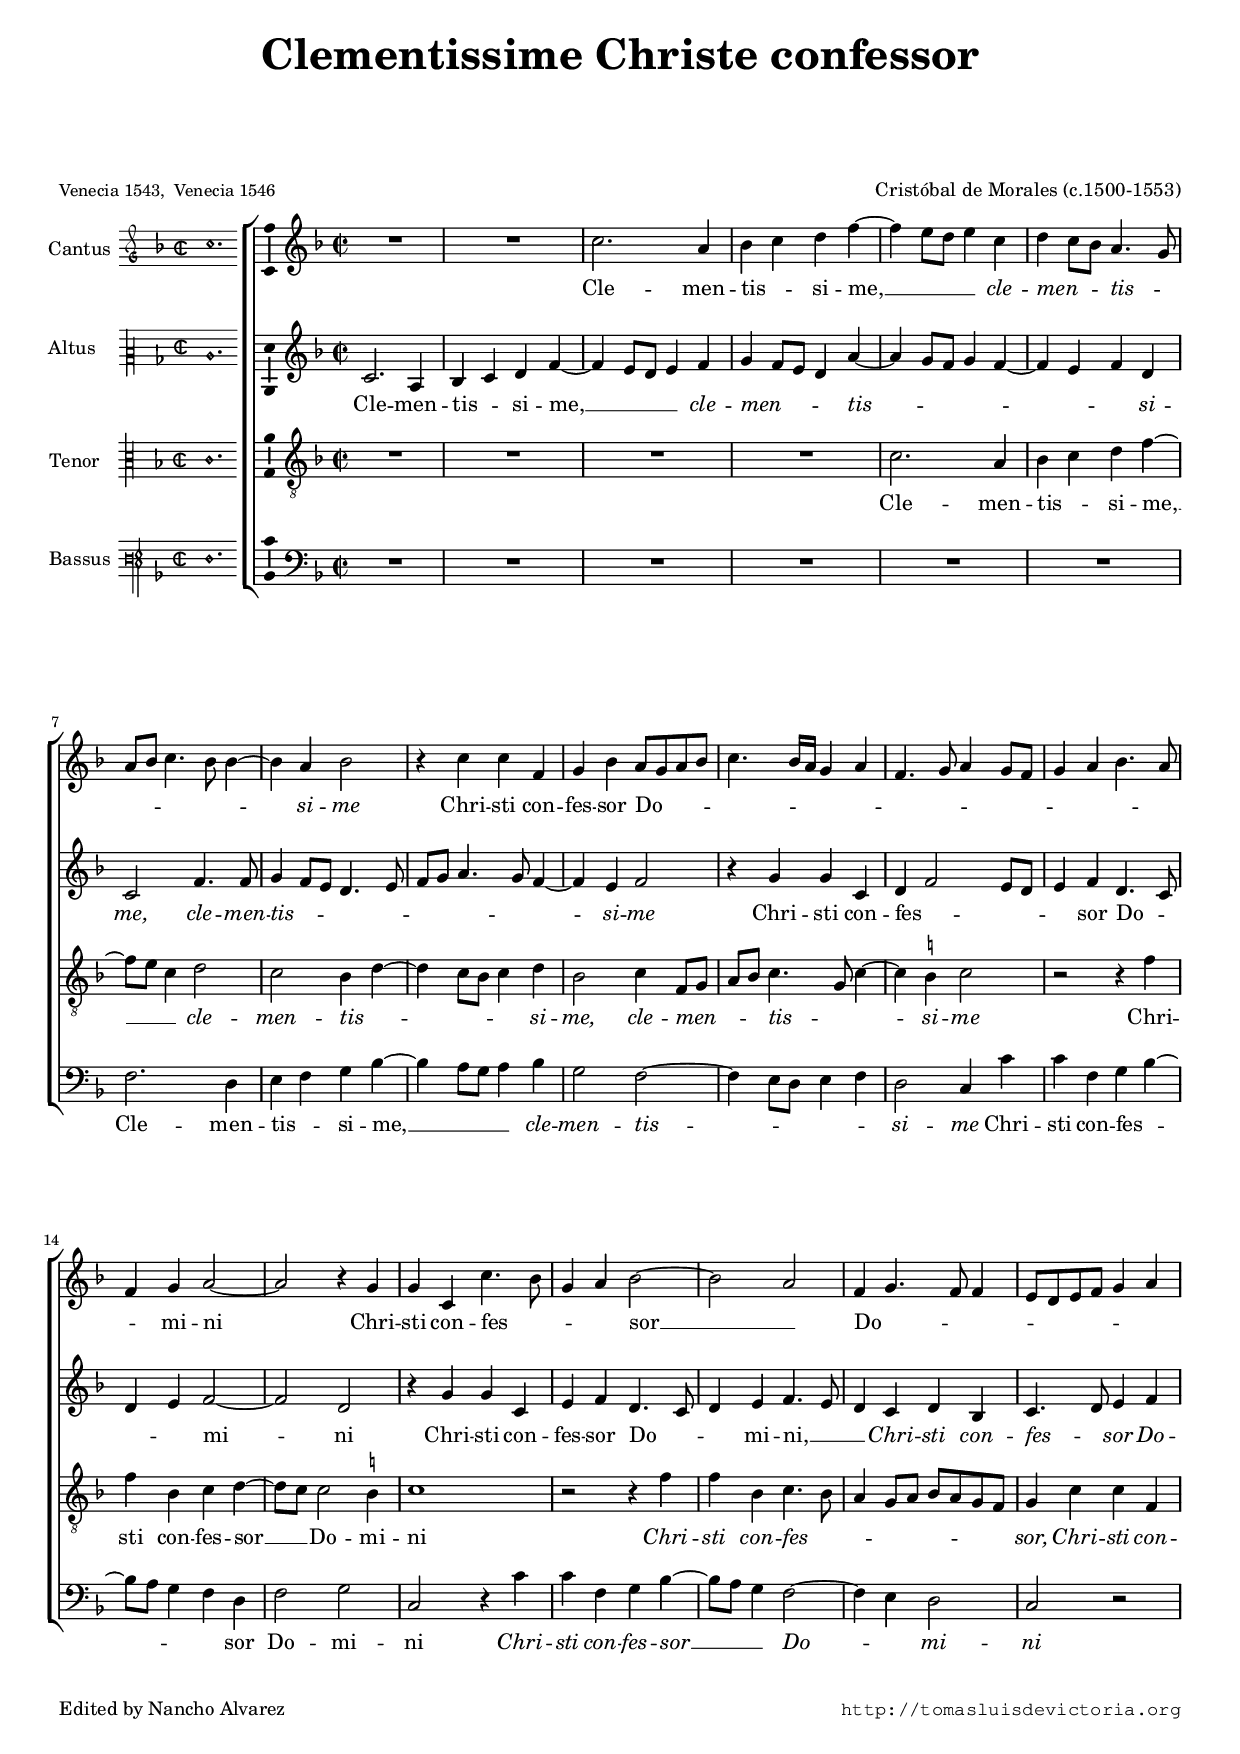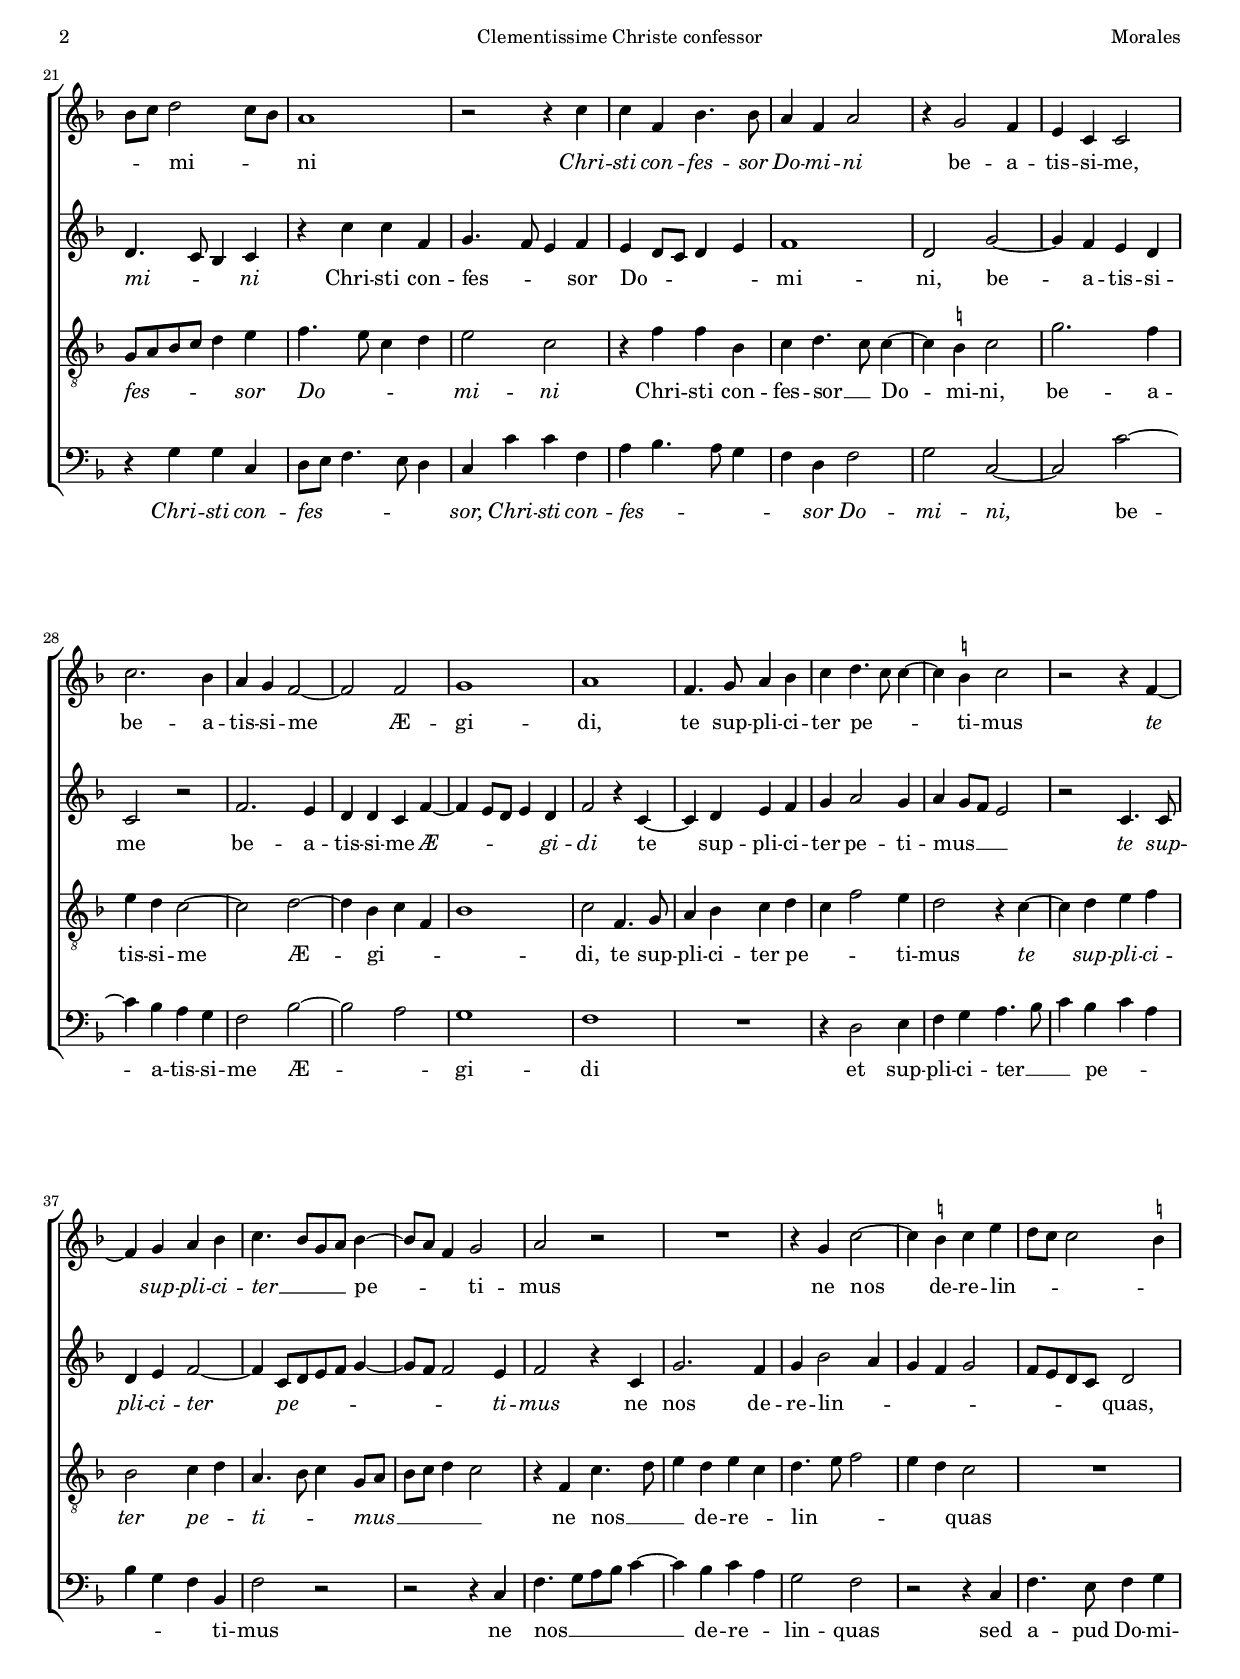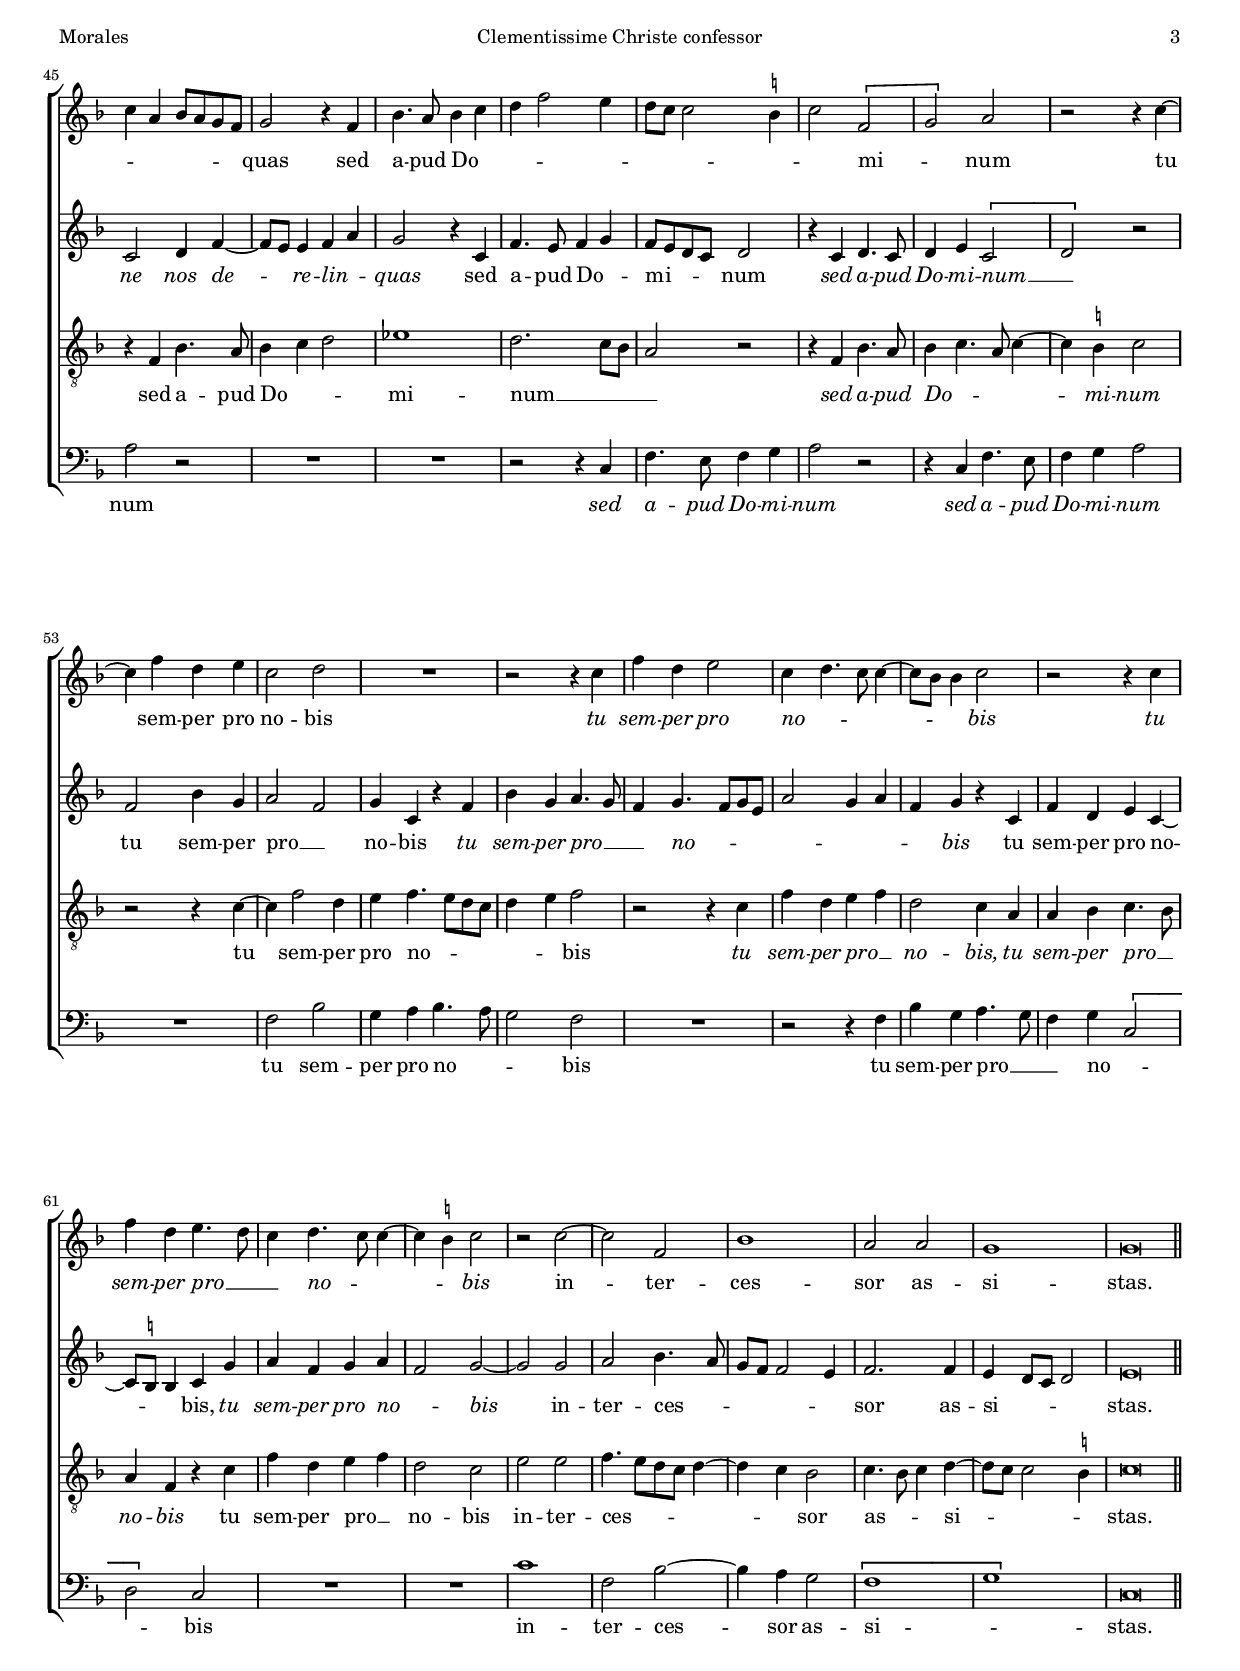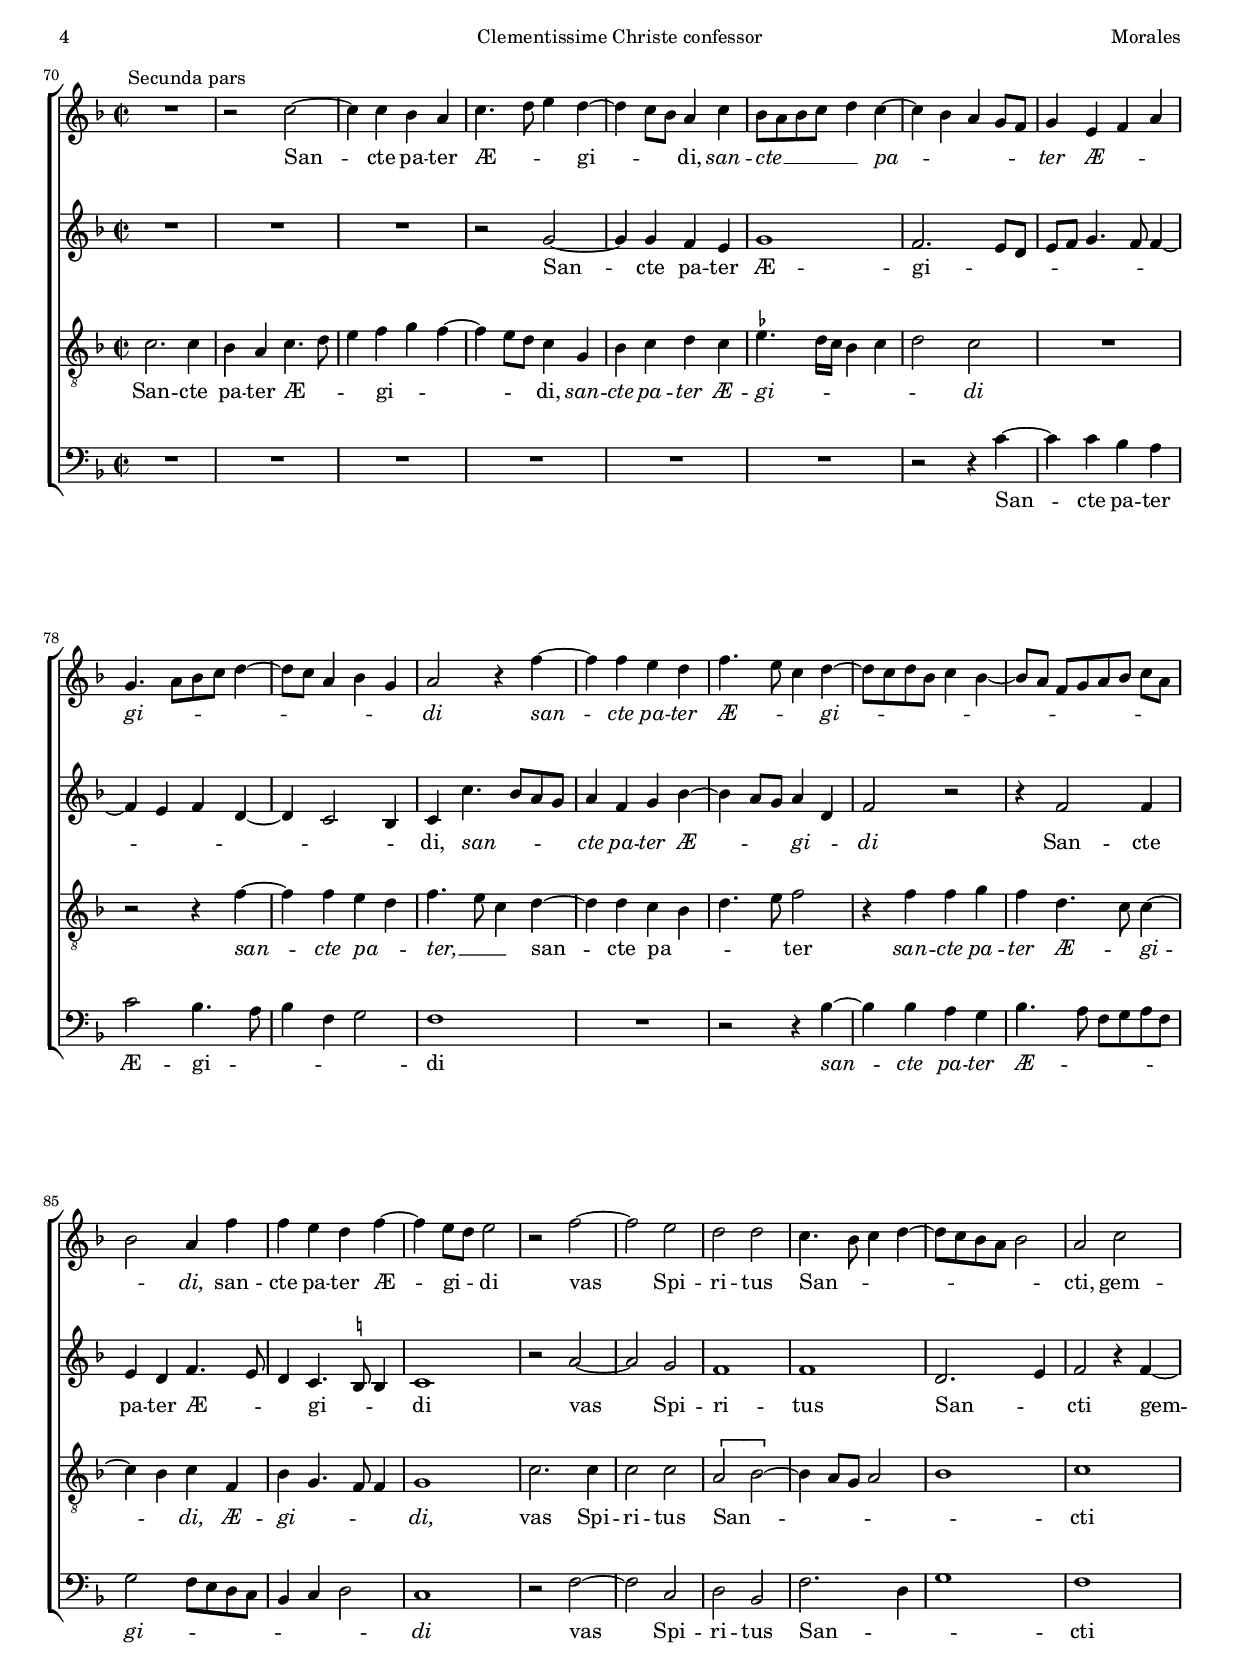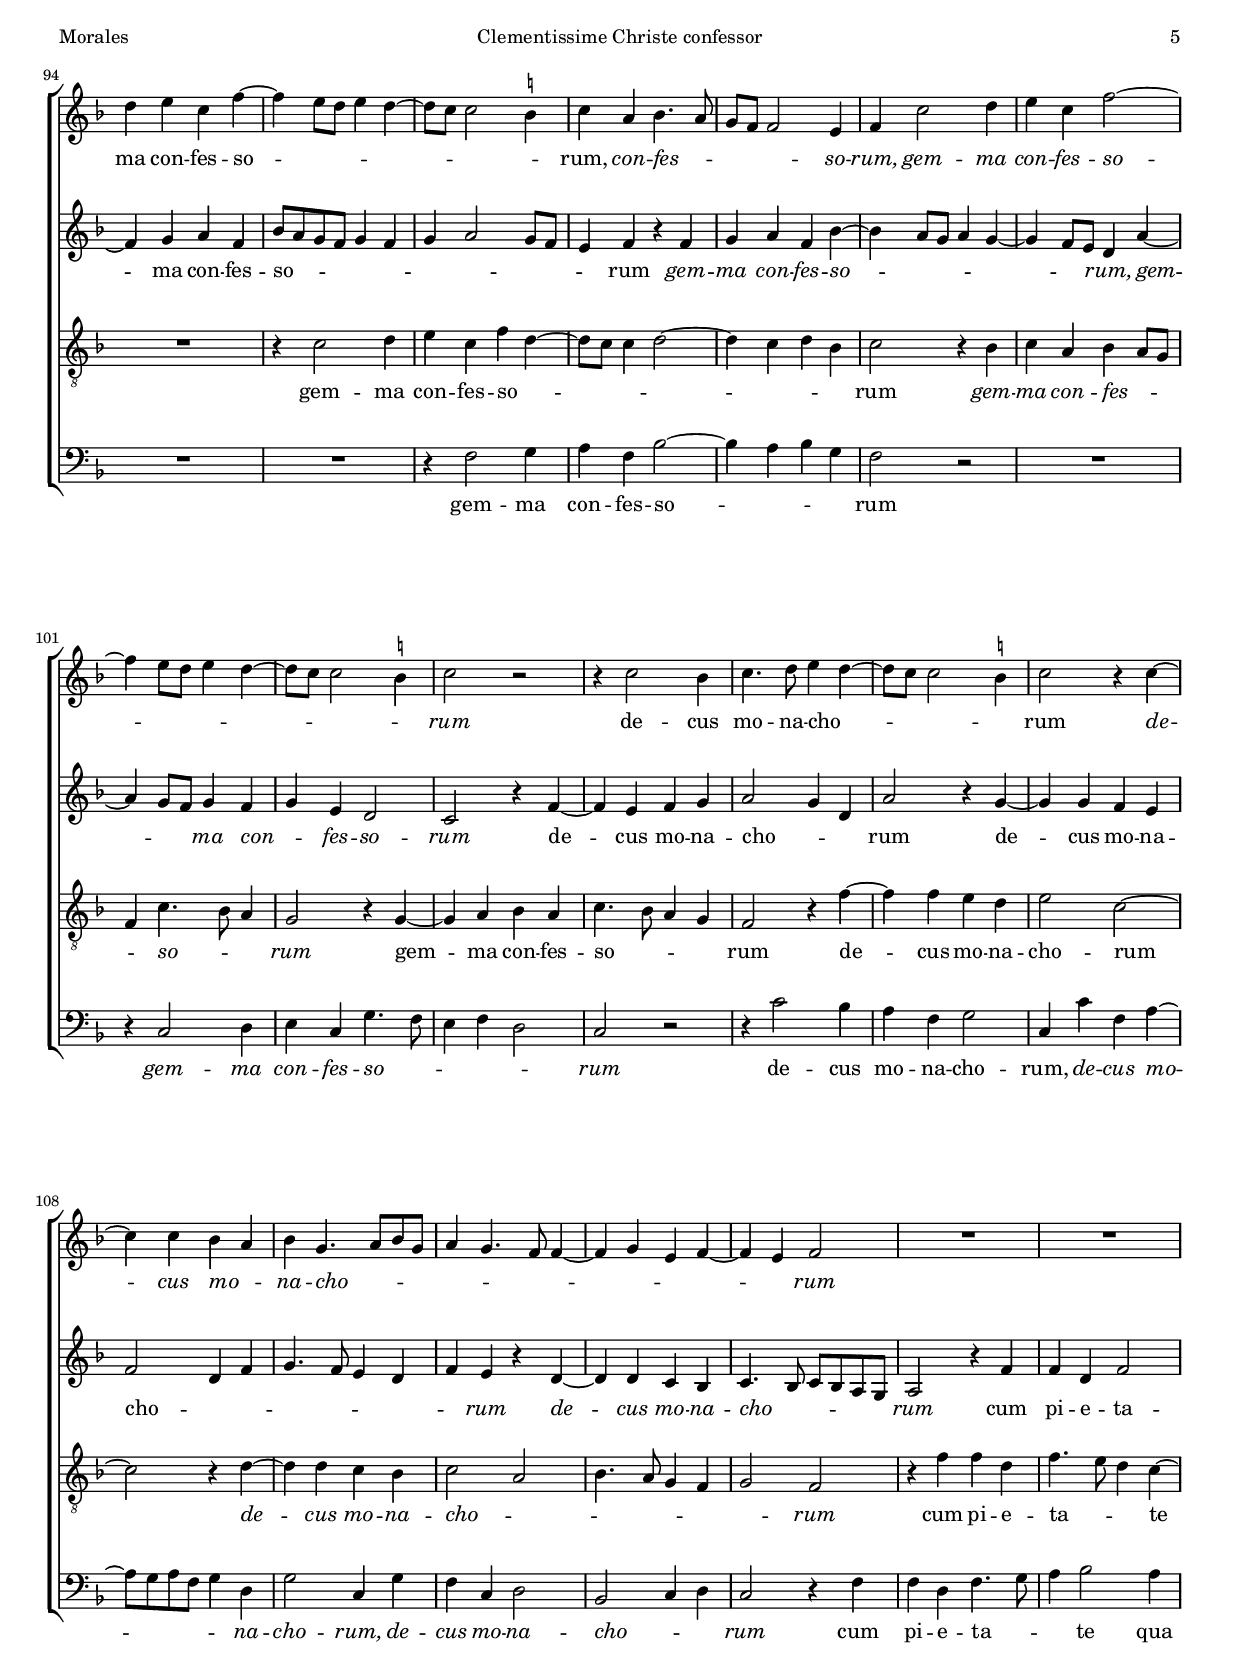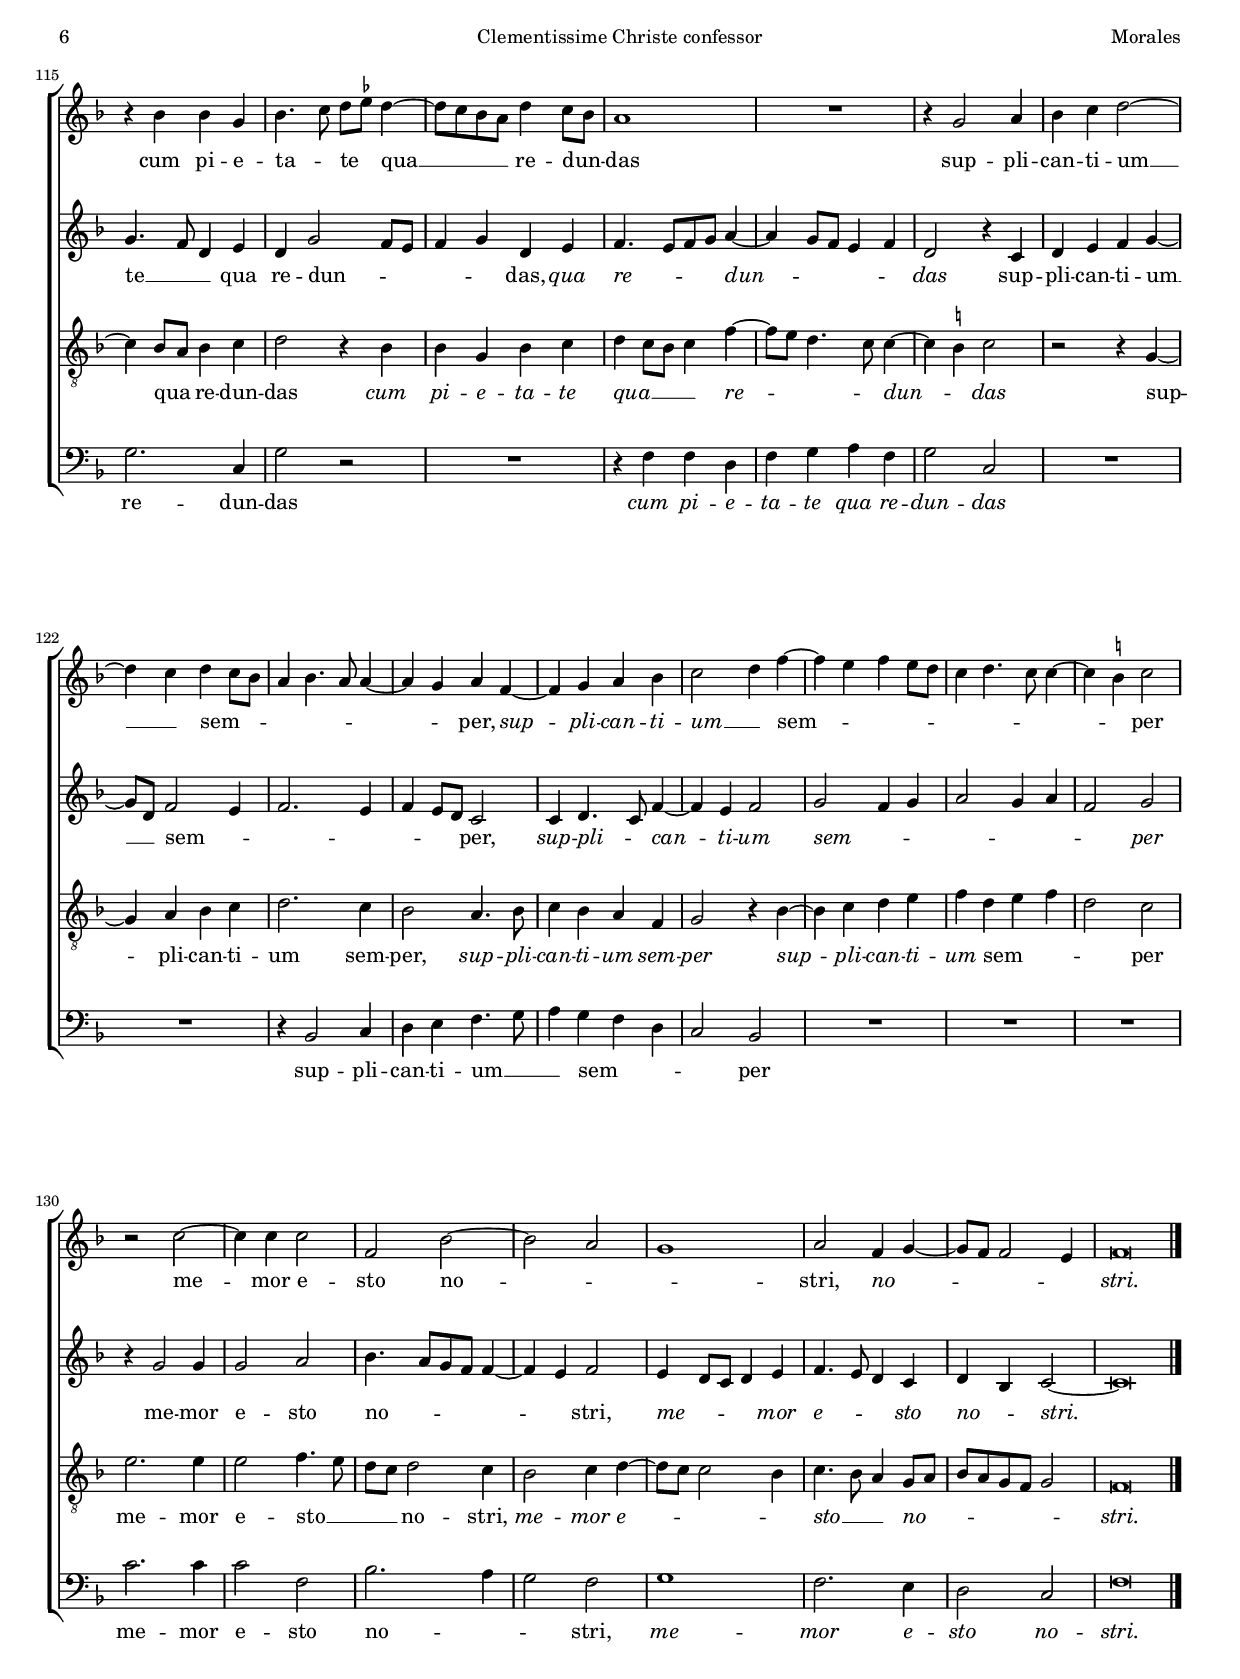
\version "2.18.0"

#(set-default-paper-size "a4")
#(set-global-staff-size 16.5)
#(ly:set-option 'point-and-click #f)
%mobile -s15.5 -i3.2

italicas=\override LyricText.font-shape = #'italic
rectas=\override LyricText.font-shape = #'upright
ss=\once \set suggestAccidentals = ##t
incipitwidth = 20

htitle="Clementissime Christe confessor"
hcomposer="Morales"

\header {
	title=\markup{\fontsize #3 "Clementissime Christe confessor"}
	subtitle=" "
	subsubtitle=\markup{\column{" " " " " "}}
	composer="Cristóbal de Morales (c.1500-1553)"
        pdfauthor=\composer
	%opus="(-)"
	poet=\markup{\smaller "Venecia 1543,  Venecia 1546"} 
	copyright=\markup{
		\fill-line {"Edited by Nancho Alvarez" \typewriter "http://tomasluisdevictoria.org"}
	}
%	tagline=""
}

global={\key f \major \time 2/2 \skip 1*69 \bar "||" \break 
	\override Score.TimeSignature.break-visibility = #'#(#f #t #t)
			\time 2/2 \skip 1*68 \bar "|."

}


cantus=\relative c''{
	R1*2
	c2. a4
	bes c d f ~
	f4 e8 d e4 c
	d c8 bes a4. g8
	a bes c4. bes8 bes4 ~
	bes a bes2
	r4 c c f,
	g4 bes a8 g a bes
	c4. bes16 a g4 a
	f4. g8 a4 g8 f
	g4 a bes4. a8
	f4 g a2 ~
	a r4 g
	g c, c'4. bes8
	g4 a bes2 ~
	bes a
	f4 g4. f8 f4
	e8 d e f g4 a
	bes8 c d2 c8 bes
	a1
	r2 r4 c
	c f, bes4. bes8
	a4 f a2
	r4 g2 f4
	e c c2
	c'2. bes4 
	a g f2 ~
	f2 f
	g1
	a
	f4. g8 a4 bes
	c4 d4. c8 c4 ~
	c4 \ss b c2
	r2 r4 f, ~
	f g a bes
	c4. bes8[ g a] bes4 ~
	bes8 a f4 g2
	a2 r
	R1
	r4 g c2 ~
	c4 \ss b c e
	d8 c c2 \ss b4
	c4 a bes8 a g f
	g2 r4 f
	bes4. a8 bes4 c
	d f2 e4
	d8 c c2 \ss b4
	c2 \[f,2
	g2\] a
	r2 r4 c ~
	c f d e
	c2 d
	R1
	r2 r4 c
	f d e2
	c4 d4. c8 c4 ~
	c8 bes bes4 c2
	r2 r4 c
	f d e4. d8
	c4 d4. c8 c4 ~
	c \ss b c2
	r2 c ~
	c f,
	bes1
	a2 a
	g1
	g\breve*1/2
	\override TextScript.padding = #1.1
	\override TextScript.X-offset = #-2
	
	s4*0^\markup{"Secunda pars"}
	R1
	r2 c ~
	c4 c bes a
	c4. d8 e4 d ~
	d c8 bes a4 c
	bes8 a bes c d4 c ~
	c bes a g8 f
	g4 e f a 
	g4. a8[ bes c] d4 ~
	d8 c a4 bes g
	a2 r4 f' ~
	f4 f e d
	f4. e8 c4 d ~
	d8 c d bes c4 bes ~
	bes8[ a] f[ g a bes] c[ a]
	bes2 a4 f'
	f e d f ~
	f e8 d e2
	r2 f ~
	f2 e
	d d
	c4. bes8 c4 d ~
	d8 c bes a bes2
	a c
	d4 e c f ~
	f4 e8 d e4 d ~
	d8 c c2 \ss b4 % CSIC bes
	c4 a4 bes4. a8
	g8 f f2 e4
	f4 c'2 d4
	e c f2 ~
	f4 e8 d e4 d ~
	d8 c c2 \ss b4
	c2 r
	r4 c2 bes4
	c4. d8 e4 d ~
	d8 c c2 \ss b4
	c2 r4 c ~
	c c bes a
	bes4 g4. a8 bes g
	a4 g4. f8 f4 ~
	f g e f ~
	f e f2
	R1
	R1
	r4 bes bes g
	bes4. c8 d \ss ees d4 ~
	d8 c bes a d4 c8 bes
	a1
	R1
	r4 g2 a4
	bes c d2 ~
	d4 c d c8 bes
	a4 bes4. a8 a4 ~
	a g a f ~
	f g a bes
	c2 d4 f ~
	f e f e8 d
	c4 d4. c8 c4 ~
	c \ss b c2
	r2 c ~
	c4 c c2
	f,2 bes ~
	bes a
	g1
	a2 f4 g ~
	g8 f f2 e4
	f\breve*1/2
}

altus=\relative c'{
	c2. a4 
	bes c d f ~
	f e8 d e4 f
	g f8 e d4 a' ~
	a4 g8 f g4 f ~
	f e f d 
	c2 f4. f8
	g4 f8 e d4. e8
	f g a4. g8 f4 ~
	f4 e f2
	r4 g g c, 
	d f2 e8 d
	e4 f d4. c8
	d4 e f2 ~
	f2 d
	r4 g g c,
	e f d4. c8
	d4 e f4. e8
	d4 c d bes
	c4. d8 e4 f
	d4. c8 bes4 c
	r4 c' c f,
	g4. f8 e4 f
	e d8 c d4 e
	f1
	d2 g ~
	g4 f e d
	c2 r
	f2. e4
	d4 d c f ~
	f e8 d e4 d
	f2 r4 c ~
	c d e f
	g4 a2 g4
	a4 g8 f e2
	r2 c4. c8 
	d4 e f2 ~
	f4 c8[ d e f] g4 ~
	g8 f f2 e4
	f2 r4 c
	g'2. f4
	g bes2 a4
	g f g2
	f8 e d c d2
	c2 d4 f ~
	f8 e e4 f a
	g2 r4 c,
	f4. e8 f4 g
	f8 e d c d2
	r4 c d4. c8
	d4 e \[c2
	d\] r
	f2 bes4 g
	a2 f
	g4 c, r f
	bes g a4. g8
	f4 g4. f8 g e
	a2 g4 a
	f g r c,
	f4 d e c ~
	c8 \ss b b4 c g'
	a f g a
	f2 g ~
	g g
	a2 bes4. a8 
	g8 f f2 e4
	f2. f4
	e d8 c d2
	e\breve*1/2
	R1*3
	r2 g ~
	g4 g f e
	g1
	f2. e8 d
	e f g4. f8 f4 ~
	f e f d ~
	d c2 bes4
	c4 c'4. bes8 a g 
	a4 f g bes ~
	bes a8 g a4 d,
	f2 r
	r4 f2 f4
	e d f4. e8
	d4 c4. \ss b8 b4
	c1
	r2 a' ~
	a2 g
	f1
	f
	d2. e4
	f2 r4 f ~
	f4 g a f
	bes8 a g f g4 f
	g a2 g8 f
	e4 f r f
	g a f bes ~
	bes4 a8 g a4 g ~
	g f8 e d4 a' ~
	a4 g8 f g4 f
	g e d2
	c r4 f ~
	f e f g
	a2 g4 d
	a'2 r4 g ~
	g g f e
	f2 d4 f
	g4. f8 e4 d
	f e r d ~
	d d c bes % \ss b
	c4. bes8 c bes a g
	a2 r4 f'
	f d f2
	g4. f8 d4 e
	d g2 f8 e
	f4 g d e
	f4. e8[ f g] a4 ~
	a g8 f e4 f
	d2 r4 c
	d e f g ~
	g8 d f2 e4
	f2. e4
	f e8 d c2
	c4 d4. c8 f4 ~
	f e f2
	g2 f4 g
	a2 g4 a
	f2 g
	r4 g2 g4
	g2 a
	bes4. a8[ g f] f4 ~
	f4 e f2
	e4 d8 c d4 e
	f4. e8 d4 c
	d bes c2 ~ % CSIC \ss b
	c\breve*1/2
}

tenor=\relative c'{
	R1*4
	c2. a4
	bes c d f ~
	f8 e c4 d2
	c bes4 d ~
	d c8 bes c4 d
	bes2 c4 f,8 g
	a bes c4. g8 c4 ~
	c \ss b c2
	r2 r4 f
	f bes, c d ~
	d8 c c2 \ss b4
	c1
	r2 r4 f
	f bes, c4. bes8
	a4 g8 a bes a g f
	g4 c c f,
	g8 a bes c d4 e
	f4. e8 c4 d 
	e2 c
	r4 f f bes,
	c4 d4. c8 c4 ~
	c \ss b c2
	g'2. f4
	e d c2 ~
	c d ~
	d4 bes c f,
	bes1
	c2 f,4. g8
	a4 bes c d
	c f2 e4
	d2 r4 c ~
	c d e f
	bes,2 c4 d
	a4. bes8 c4 g8 a
	bes c d4 c2
	r4 f, c'4. d8
	e4 d e c
	d4. e8 f2
	e4 d c2
	R1
	r4 f, bes4. a8
	bes4 c d2
	ees1
	d2. c8 bes 
	a2 r
	r4 f bes4. a8
	bes4 c4. a8 c4 ~
	c \ss b c2 % CSIC bes
	r2 r4 c ~
	c f2 d4
	e f4. e8 d c
	d4 e f2
	r2 r4 c
	f d e f
	d2 c4 a
	a4 bes c4. bes8
	a4 f r4 c'
	f d e f
	d2 c
	e e
	f4. e8[ d c] d4 ~
	d4 c bes2
	c4. bes8 c4 d ~
	d8 c c2 \ss b4
	c\breve*1/2
	c2. c4
	bes a c4. d8
	e4 f g f ~
	f e8 d c4 g
	bes c d c
	\ss ees4. d16 c bes4 c
	d2 c
	R1
	r2 r4 f ~
	f f e d
	f4. e8 c4 d ~
	d d c bes
	d4. e8 f2
	r4 f f g
	f d4. c8 c4 ~
	c bes c f,
	bes g4. f8 f4
	g1
	c2. c4
	c2 c 
	\[a bes ~ \]
	bes4 a8 g a2
	bes1
	c
	R1
	r4 c2 d4
	e c f d ~
	d8 c c4 d2 ~
	d4 c d bes
	c2 r4 bes
	c a bes4 a8 g
	f4 c'4. bes8 a4
	g2 r4 g ~
	g a bes a
	c4. bes8 a4 g
	f2 r4 f' ~
	f f e d
	e2 c ~
	c r4 d ~
	d4 d c bes
	c2 a
	bes4. a8 g4 f
	g2 f
	r4 f' f d
	f4. e8 d4 c ~
	c bes8 a bes4 c
	d2 r4 bes
	bes g bes c
	d4 c8 bes c4 f ~
	f8 e d4. c8 c4 ~
	c \ss b c2
	r2 r4 g ~
	g a bes c
	d2. c4
	bes2 a4. bes8
	c4 bes a f
	g2 r4 bes ~
	bes c d e
	f4 d e f
	d2 c
	e2. e4
	e2 f4. e8
	d c d2 c4
	bes2 c4 d ~
	d8 c c2 bes4
	c4. bes8 a4 g8 a
	bes a g f g2
	f\breve*1/2
}

bassus=\relative c{
	R1*4
	R1*2
	f2. d4
	e f g bes ~
	bes a8 g a4 bes
	g2 f ~
	f4 e8 d e4 f
	d2 c4 c'
	c f, g bes ~
	bes8 a g4 f d
	f2 g
	c, r4 c'
	c f, g bes ~
	bes8 a g4 f2 ~
	f4 e d2
	c2 r
	r4 g' g c,
	d8 e f4. e8 d4
	c4 c' c f,
	a bes4. a8 g4
	f4 d f2
	g2 c, ~
	c c' ~
	c4 bes a g
	f2 bes ~
	bes2 a
	g1
	f
	R1
	r4 d2 e4
	f g a4. bes8
	c4 bes c4 a
	bes g f bes,
	f'2 r
	r r4 c
	f4. g8[ a bes] c4 ~
	c bes c a
	g2 f
	r2 r4 c
	f4. e8 f4 g
	a2 r
	R1*2
	r2 r4 c,
	f4. e8 f4 g
	a2 r
	r4 c, f4. e8
	f4 g a2
	R1
	f2 bes
	g4 a bes4. a8
	g2 f
	R1
	r2 r4 f
	bes g a4. g8
	f4 g \[c,2
	d\] c
	R1*2
	c'1
	f,2 bes ~
	bes4 a g2
	\[f1
	g\]
	c,\breve*1/2
	R1*6
	r2 r4 c' ~
	c c bes a
	c2 bes4. a8
	bes4 f g2
	f1
	R1
	r2 r4 bes ~
	bes bes a g
	bes4. a8 f8 g a f
	g2 f8 e d c
	bes4 c d2
	c1
	r2 f ~
	f2 c
	d bes
	f'2. d4
	g1
	f
	R1*2
	r4 f2 g4
	a f bes2 ~
	bes4 a bes g
	f2 r
	R1
	r4 c2 d4
	e c g'4. f8
	e4 f d2
	c2 r
	r4 c'2 bes4
	a f g2
	c,4 c' f, a ~
	a8 g a f g4 d
	g2 c,4 g'
	f c d2
	bes2 c4 d
	c2 r4 f
	f d f4. g8
	a4 bes2 a4
	g2. c,4
	g'2 r
	R1
	r4 f f d
	f g a f
	g2 c,
	R1*2
	r4 bes2 c4
	d e f4. g8
	a4 g f d
	c2 bes
	R1
	R1*2
	c'2. c4
	c2 f,
	bes2. a4
	g2 f
	g1
	f2. e4
	d2 c
	f\breve*1/2
}

textocantus=\lyricmode{
Cle -- men -- tis -- _ si -- me, __ _ _ _ 
\italicas 
cle -- men -- _ _ tis -- _ _ _ _ _ _ si -- me
\rectas 
Chri -- sti con -- fes -- sor
Do -- _ _ _ _ _ _ _ _ _ _ _ _ _ _ _ _ _ _ mi -- ni
Chri -- sti con -- fes -- _ _ _ sor __ _
Do -- _ _ _ _ _ _ _ _ _ _ _ mi -- _ _ ni
\italicas 
Chri -- sti con -- fes -- sor
Do -- mi -- ni
\rectas 
be -- a -- tis -- si -- me, be -- a -- tis -- si -- me
Æ -- gi -- di,
te sup -- pli -- ci -- ter pe -- _ _ ti -- mus
\italicas 
te sup -- pli -- ci -- ter __ _ _ _ \rectas pe -- _ _ ti -- mus
ne nos de -- re -- lin -- _ _ _ _ _ _ _ _ _ _ quas
sed a -- pud Do -- _ _ _ _ _ _ _ _ _ mi -- _ num
tu sem -- per pro no -- bis
\italicas 
tu sem -- per pro no -- _ _ _ _ _ bis % pro __ _ 
tu sem -- per pro __ _ _ no -- _ _ _ bis
\rectas 
in -- ter -- ces -- sor as -- si -- stas.
San -- cte pa -- ter Æ -- _ _ gi -- _ _ di,
\italicas 
san -- cte __ _ _ _ _ pa -- _ _ _ _ ter
Æ -- _ _ gi -- _ _ _ _ _ _ _ _ di
san -- cte pa -- ter Æ -- _ _ gi -- _ _ _ _ _ _ _ _ _ _ _ _ _ di,
\rectas 
san -- cte pa -- ter Æ -- gi -- _ di
vas Spi -- ri -- tus San -- _ _ _ _ _ _ _ cti,
gem -- ma con -- fes -- so -- _ _ _ _ _ _ _ rum,
\italicas con -- fes -- _ _ _ _ so -- rum,
gem -- ma con -- fes -- so -- _ _ _ _ _ _ _ rum
\rectas 
de -- cus mo -- na -- cho -- _ _ _ _ rum
\italicas 
de -- cus mo -- _ na -- cho -- _ _ _ _ _ _ _ _ _ _ _ rum
\rectas 
cum pi -- e -- ta -- _ te _ qua __ _ _ _ re -- dun -- _ das
sup -- pli -- can -- ti -- um __ _ sem -- _ _ _ _ _ _ _ per,
\italicas 
sup -- pli -- can -- ti -- um __ _ 
\rectas 
sem -- _ _ _ _ _ _ _ _ _ per
me -- mor e -- sto no -- _ _ stri,
\italicas 
no -- _ _ _ _ stri.

}

textoaltus=\lyricmode{
Cle -- men -- tis -- _ si -- me, __ _ _ _
\italicas 
cle -- men -- _ _ _ tis -- _ _ _ _ _ _ si -- me,
cle -- men -- tis -- _ _ _ _ _ _ _ _ _ si -- me
\rectas 
Chri -- sti con -- fes -- _ _ _ _ sor Do -- _ _ _ mi -- ni
Chri -- sti con -- fes -- sor Do -- _ _ mi -- ni, __ _ _ 
\italicas 
Chri -- sti con -- fes -- _ sor Do -- mi -- _ _ ni
\rectas 
Chri -- sti con -- fes -- _ _ sor Do -- _ _ _ _ mi -- ni,
be -- a -- tis -- si -- me
be -- a -- tis -- si -- me \italicas Æ -- _ _ _ gi -- di
\rectas 
te sup -- pli -- ci -- ter pe -- ti -- mus __ _ _ _ 
\italicas 
te sup -- pli -- ci -- ter pe -- _ _ _ _ _ _ ti -- mus
\rectas 
ne nos de -- re -- lin -- _ _ _ _ _ _ _ _ quas,
\italicas 
ne nos de -- _ re -- lin -- _ quas
\rectas 
sed a -- pud Do -- _ mi -- _ _ _ num
\italicas 
sed a -- pud Do -- mi -- num __ _
\rectas 
tu sem -- per pro __ _ no -- bis
\italicas 
tu sem -- per pro __ _ _ no -- _ _ _ _ _ _ _ bis % bis __ _
\rectas 
tu sem -- per pro no -- _ _ bis,
\italicas 
tu sem -- per pro no -- _ bis 
\rectas 
in -- ter -- ces -- _ _ _ _ _ sor as -- si -- _ _ _ stas.
San -- cte pa -- ter Æ -- gi -- _ _ _ _ _ _ _ _ _ _ _ _ di,
\italicas 
san -- _ _ _ cte pa -- ter Æ -- _ _ gi -- _ di
\rectas 
San -- cte pa -- ter Æ -- _ _ gi -- _ _ di
vas Spi -- ri -- tus San -- _ cti
gem -- ma con -- fes -- so -- _ _ _ _ _ _ _ _ _ _ rum
\italicas 
gem -- ma con -- fes -- so -- 
_ _ _ _ _ _ rum,
gem -- _ _ ma con -- _ fes -- so -- rum
\rectas 
de -- cus mo -- na -- cho -- _ _ rum
de -- cus mo -- na -- cho -- _ _ 
_ _ _ _ _ \italicas rum % rum _
\italicas 
de -- cus mo -- na -- cho -- _ _ _ _ _ rum
\rectas 
cum pi -- e -- ta -- te __ _ _ qua re -- dun -- _ _ _ _ das,
\italicas 
qua re -- _ _ _ dun -- _ _ _ _ das
\rectas 
sup -- pli -- can -- ti -- um __ _ sem -- _ _ _ _ _ _ per,
\italicas 
sup -- pli -- _ can -- ti -- um sem -- _ _ _ _ _ _ per
\rectas 
me -- mor e -- sto no -- _ _ _ _ _ stri,
\italicas 
me -- _ _ _ mor e -- _ _ sto no -- _ stri.
}

textotenor=\lyricmode{
Cle -- men -- tis -- _ si -- me, __ _ _ 
\italicas 
cle -- men -- tis -- _ _ _ _ si -- me,
cle -- men -- _ _ _ tis -- _ _ si -- me
\rectas 
Chri -- sti con -- fes -- sor __ _ Do -- mi -- ni
\italicas 
Chri -- sti con -- fes -- _ _ _ _ _ _ _ _ sor,
Chri -- sti con -- fes -- _ _ _ _ sor Do -- _ _ _ mi -- ni
\rectas Chri -- sti con -- fes -- sor __ _ Do -- mi -- ni,
be -- a -- tis -- si -- me Æ -- gi -- _ _ _ di,
te sup -- pli -- ci -- ter pe -- _ _ ti -- mus
\italicas 
te sup -- pli -- ci -- ter pe -- _ ti -- _ _ mus __ _ _ _ _ _ 
\rectas ne nos __ _ _ de -- re -- _ lin -- _ _ _ _ quas
sed a -- pud Do -- _ _ mi -- num __ _ _ _ 
\italicas 
sed a -- pud Do -- _ _ _ mi -- num
\rectas 
tu sem -- per pro no -- _ _ _ _ _ bis
\italicas 
tu sem -- per pro __ _ no -- bis,
tu sem -- per pro __ _ no -- bis
\rectas 
tu sem -- per pro __ _ no -- bis in -- ter -- ces -- _ _ _ _ _ sor 
as -- _ _ si -- _ _ _ stas.
San -- cte pa -- ter Æ -- _ _ gi -- _ _ _ _ di,
\italicas 
san -- cte pa -- ter Æ -- gi -- _ _ _ _ _ di
san -- cte pa -- _ ter, __ _ _
\rectas 
san -- cte pa -- _ _ _ ter
\italicas 
san -- cte pa -- ter Æ -- _ gi -- _ di,
Æ -- gi -- _ _ _ di,
\rectas vas Spi -- ri -- tus San -- _ _ _ _ _ cti
gem -- ma con -- fes -- so -- _ _ _ _ _ _ _ rum
\italicas 
gem -- ma con -- fes -- _ _ _ so -- _ _ rum
\rectas 
gem -- ma con -- fes -- so -- _ _ _ rum
de -- cus mo -- na -- cho -- rum
\italicas 
de -- cus mo -- na -- cho -- _ _ _ _ _ _ rum
\rectas 
cum pi -- e -- ta -- _ _ te qua _ re -- dun -- das
\italicas
cum pi -- e -- ta -- te
qua __ _ _ _ re -- _ _ _ dun -- _ das
\rectas 
sup -- pli -- can -- ti -- um
sem -- per,
\italicas 
sup -- pli -- can -- ti -- um sem -- per
sup -- pli -- can -- ti -- um \rectas sem -- _ _ _ per
me -- mor e -- sto __ _ _ _ no -- stri,
\italicas 
me -- mor e -- _ _ _ sto __ _ _ no -- _ _ _ _ _ _ stri.
}

textobassus=\lyricmode{
Cle -- men -- tis -- _ si -- me, __ _ _ _ 
\italicas 
cle -- men -- tis -- _ _ _ _ si -- me
\rectas 
Chri -- sti con -- fes -- _ _ _ _ sor
Do -- mi -- ni
\italicas 
Chri -- sti con -- fes -- sor __ _ _ Do -- _ mi -- ni
Chri -- sti con -- fes -- _ _ _ _ sor,
Chri -- sti con -- fes -- _ _ _ _ sor Do -- mi -- ni, % sor __ _
\rectas 
be -- a -- tis -- si -- me Æ -- _ gi -- di
et sup -- pli -- ci -- ter __ _ _ pe -- _ _ _ _ _ ti -- mus
ne nos __ _ _ _ _ de -- re -- _ lin -- quas
sed a -- pud Do -- mi -- num
\italicas 
sed a -- pud Do -- mi -- num
sed a -- pud Do -- mi -- num
\rectas 
tu sem -- per pro no -- _ _ bis
tu sem -- per pro __ _ _ no -- _ _ bis
in -- ter -- ces -- sor as -- si -- _ stas.
San -- cte pa -- ter Æ -- gi -- _ _ _ _ di
\italicas 
san -- cte pa -- ter Æ -- _ _ _ _ _ gi -- _ _ _ _ _ _ _ di
\rectas vas Spi -- ri -- tus San -- _ _ cti
gem -- ma con -- fes -- so -- _ _ _ rum
\italicas 
gem -- ma con -- fes -- so -- _ _ _ _ rum
\rectas 
de -- cus mo -- na -- cho -- rum,
\italicas 
de -- cus mo -- _ _ _ _ na -- cho -- rum,
de -- cus mo -- na -- cho -- _ _ rum
\rectas 
cum pi -- e -- ta -- _ _ te qua re -- dun -- das
\italicas 
cum pi -- e -- ta -- te qua re -- dun -- das
\rectas
sup -- pli -- can -- ti -- um __ _ _ sem -- _ _ _ per
me -- mor e -- sto no -- _ _ stri,
\italicas 
me -- mor e -- sto no -- stri.
}


incipitcantus=\markup{
	\score{
		{ 
		\set Staff.instrumentName="Cantus "
		\override NoteHead.style = #'neomensural
		\override Staff.TimeSignature.style = #'neomensural
		\cadenzaOn 
		\clef "petrucci-g"
		\key f \major
		\time 2/2
		c''1.
		} 
	\layout { line-width=\incipitwidth indent = 0 }
	}
}

incipitaltus=\markup{
	\score{
		{ 
		\set Staff.instrumentName="Altus    "
		\override NoteHead.style = #'neomensural 
		\override Staff.TimeSignature.style = #'neomensural
		\cadenzaOn 
		\clef "petrucci-c2"
		\key f \major
		\time 2/2
		c'1.
		} 
	\layout { line-width=\incipitwidth indent = 0 }
	}
}


incipittenor=\markup{
	\score{
		{ 
		\set Staff.instrumentName="Tenor   "
		\override NoteHead.style = #'neomensural 
		\override Staff.TimeSignature.style = #'neomensural
		\cadenzaOn 
		\clef "petrucci-c3"
		\key f \major
		\time 2/2
		c'1.
		} 
	\layout { line-width=\incipitwidth indent=0 }
	}
}

incipitbassus=\markup{
	\score{
		{ 
		\set Staff.instrumentName="Bassus "
		\override NoteHead.style = #'neomensural
		\override Staff.TimeSignature.style = #'neomensural
		\cadenzaOn 
		\clef "petrucci-f3"
		\key f \major
		\time 2/2
		f1.
		} 
	\layout { line-width=\incipitwidth indent = 0 }
	}
}


\score {\transpose c' c'{
\new ChoirStaff<<

	\new Staff <<\global
	\new Voice="v1" {
		\set Staff.instrumentName=\incipitcantus
		\clef "treble"
		\cantus }
	\new Lyrics \lyricsto "v1" {\textocantus }
	>>

	\new Staff <<\global
	\new Voice="v2" {
		\set Staff.instrumentName=\incipitaltus
		\clef "treble"
		\altus }
	\new Lyrics \lyricsto "v2" {\textoaltus }
	>>
	
	\new Staff <<\global
	\new Voice="v3" {
		\set Staff.instrumentName=\incipittenor
		\clef "G_8"
		\tenor }
	\new Lyrics \lyricsto "v3" {\textotenor }
	>>

	\new Staff <<\global
	\new Voice="v4" {
		\set Staff.instrumentName=\incipitbassus
		\clef "bass"
		\bassus }
	\new Lyrics \lyricsto "v4" {\textobassus }
	>>
	
>>

	} % transpose

\layout{ 
	\context {\Lyrics 
		\override VerticalAxisGroup.staff-affinity = #UP
		\override VerticalAxisGroup.nonstaff-relatedstaff-spacing =
			#'((basic-distance . 0) (minimum-distance . 0) (padding . 1))
		\override LyricText.font-size = #1.2
		\override LyricHyphen.minimum-distance = #0.5
	}
	\context {\Score 
		\override BarNumber.padding = #2 
	}
	\context {\Voice 
		%melismaBusyProperties = #'()
		%autoBeaming = ##f
	}
	%\context { \Staff \RemoveEmptyStaves }
	\context {\Staff 
		\override VerticalAxisGroup.staff-staff-spacing =
			#'((basic-distance . 11) (minimum-distance . 0) (padding . 1))
		\consists Ambitus_engraver 
		\override LigatureBracket.padding = #1
	}
}

%\midi {}

}


\paper{
	evenHeaderMarkup=\markup  \fill-line { \fromproperty #'page:page-number-string \htitle \hcomposer }
	oddHeaderMarkup= \markup  \fill-line { \on-the-fly #not-first-page \hcomposer \on-the-fly #not-first-page \htitle \on-the-fly #not-first-page \fromproperty #'page:page-number-string }
	%system-count=8
	%page-count = 6
        ragged-last-bottom = ##f
	indent=3.3\cm
	system-system-spacing =
	#'((basic-distance . 20) (minimum-distance . 0) (padding . 5))
	top-system-spacing = % header
	#'((basic-distance . 8) (minimum-distance . 0) (padding . 0))
	last-bottom-spacing = % footer
	#'((basic-distance . 12) (minimum-distance . 0) (padding . 0))
	%top-markup-spacing #'basic-distance = 0
	markup-system-spacing #'basic-distance = 20

}
